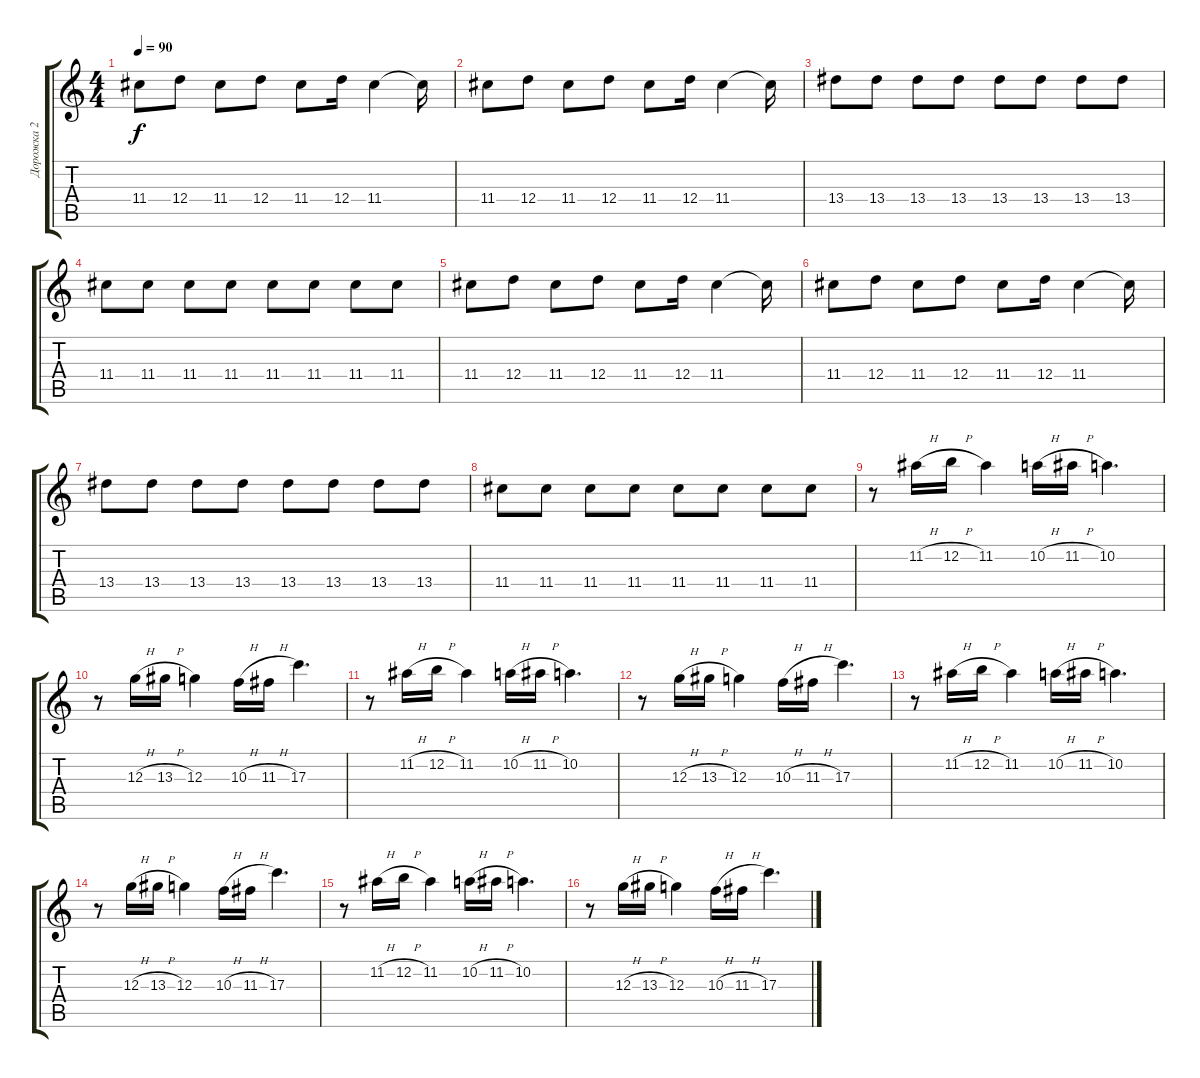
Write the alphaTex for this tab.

\track ("Дорожка 2" "Дорожка 2") {instrument overdrivenguitar}
\staff {score tabs}
\tuning (E4 B3 G3 D3 A2 E2) {hide}
\ts (4 4)
\tempo 90
\clef g2
\ks c
11.4.8{dy f} 12.4.8 11.4.8 12.4.8 11.4.8 12.4.16 11.4.4 11.4{t}.16 |
11.4.8 12.4.8 11.4.8 12.4.8 11.4.8 12.4.16 11.4.4 11.4{t}.16 |
13.4.8 13.4.8 13.4.8 13.4.8 13.4.8 13.4.8 13.4.8 13.4.8 |
11.4.8 11.4.8 11.4.8 11.4.8 11.4.8 11.4.8 11.4.8 11.4.8 |
11.4.8 12.4.8 11.4.8 12.4.8 11.4.8 12.4.16 11.4.4 11.4{t}.16 |
11.4.8 12.4.8 11.4.8 12.4.8 11.4.8 12.4.16 11.4.4 11.4{t}.16 |
13.4.8 13.4.8 13.4.8 13.4.8 13.4.8 13.4.8 13.4.8 13.4.8 |
11.4.8 11.4.8 11.4.8 11.4.8 11.4.8 11.4.8 11.4.8 11.4.8 |
r.8 11.2{h}.16 12.2{h}.16 11.2.4 10.2{h}.16 11.2{h}.16 10.2.4{d} |
r.8 12.3{h}.16 13.3{h}.16 12.3.4 10.3{h}.16 11.3{h}.16 17.3.4{d} |
r.8 11.2{h}.16 12.2{h}.16 11.2.4 10.2{h}.16 11.2{h}.16 10.2.4{d} |
r.8 12.3{h}.16 13.3{h}.16 12.3.4 10.3{h}.16 11.3{h}.16 17.3.4{d} |
r.8 11.2{h}.16 12.2{h}.16 11.2.4 10.2{h}.16 11.2{h}.16 10.2.4{d} |
r.8 12.3{h}.16 13.3{h}.16 12.3.4 10.3{h}.16 11.3{h}.16 17.3.4{d} |
r.8 11.2{h}.16 12.2{h}.16 11.2.4 10.2{h}.16 11.2{h}.16 10.2.4{d} |
r.8 12.3{h}.16 13.3{h}.16 12.3.4 10.3{h}.16 11.3{h}.16 17.3.4{d}
